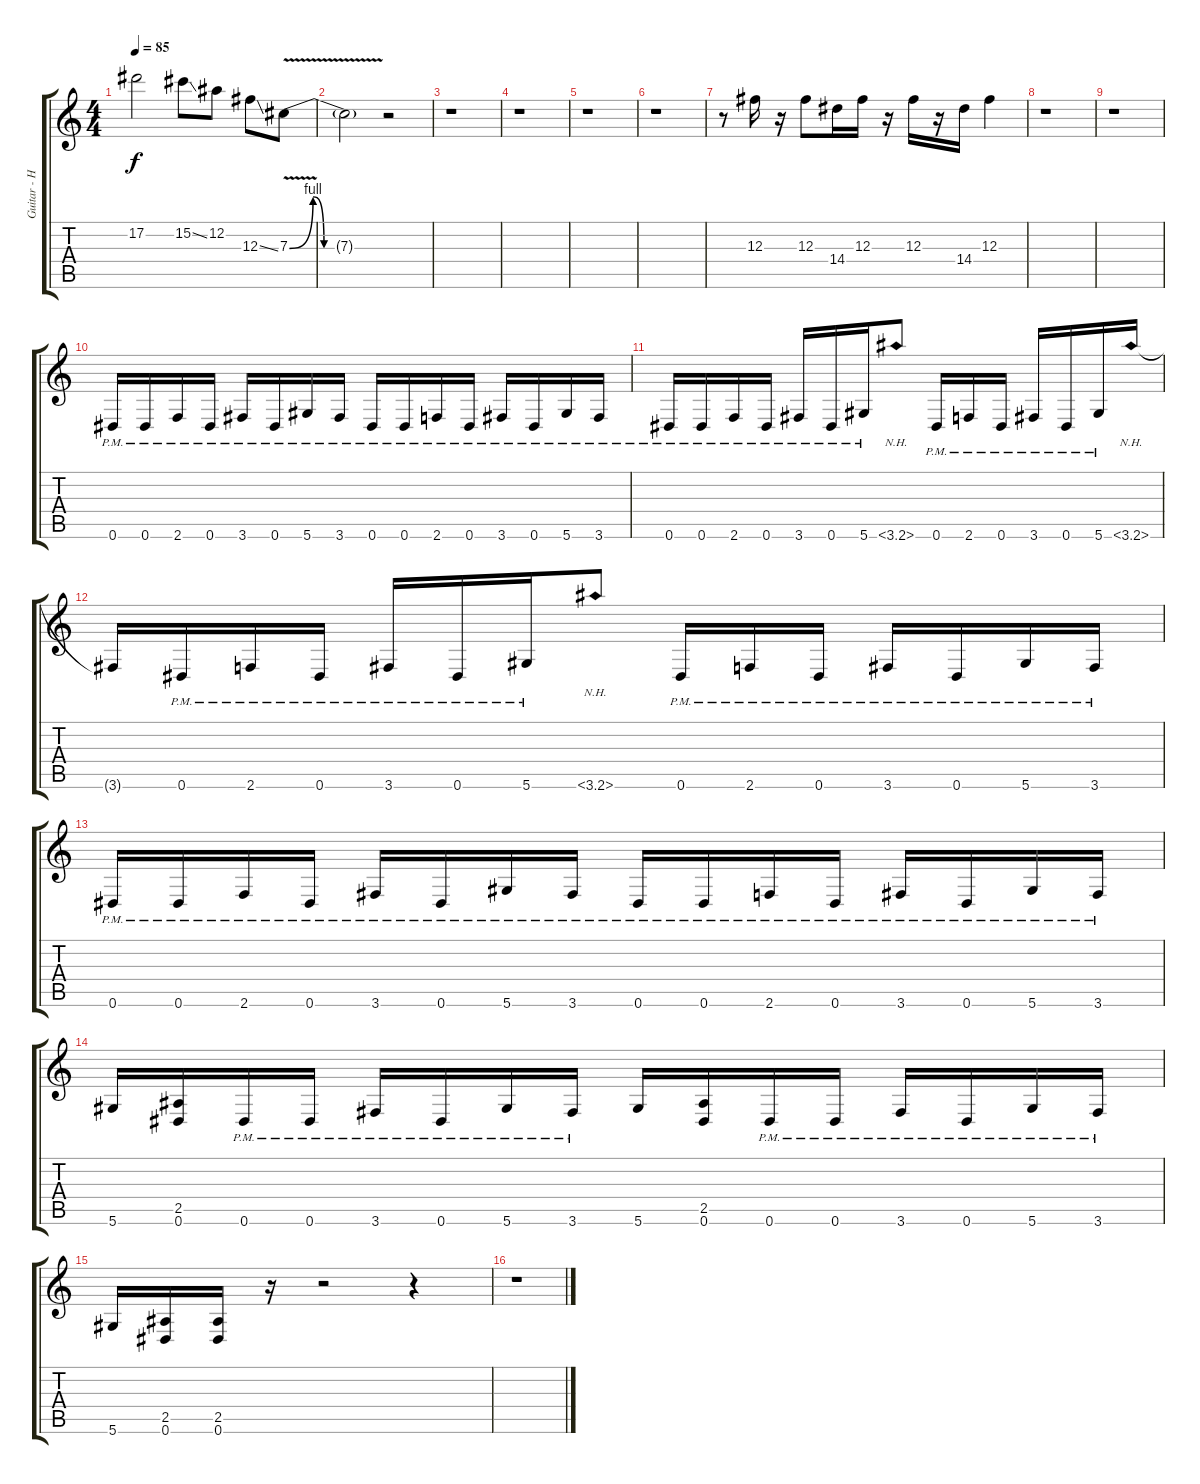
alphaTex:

\track ("Guitar - Henjo Richter" "Guitar - H") {instrument distortionguitar}
\staff {score tabs}
\tuning (Eb4 Bb3 Gb3 Db3 Ab2 Eb2) {hide}
\ts (4 4)
\tempo 85
\clef g2
\ks c
17.2.2{dy f} 15.2{ss}.8 12.2.8 12.3{ss}.8 7.3{be (custom 0 0 15 4 22 0 30 0 45 0 60 0) v}.8 |
7.3{t}.2 r.2 |
r.1 |
r.1 |
r.1 |
r.1 |
r.8 12.3.16 r.16 12.3.8 14.4.16 12.3.16 r.16 12.3.16 r.16 14.4.16 12.3.4 |
r.1 |
r.1 |
0.6{pm}.16 0.6{pm}.16 2.6{pm}.16 0.6{pm}.16 3.6{pm}.16 0.6{pm}.16 5.6{pm}.16 3.6{pm}.16 0.6{pm}.16 0.6{pm}.16 2.6{pm}.16 0.6{pm}.16 3.6{pm}.16 0.6{pm}.16 5.6{pm}.16 3.6{pm}.16 |
0.6{pm}.16 0.6{pm}.16 2.6{pm}.16 0.6{pm}.16 3.6{pm}.16 0.6{pm}.16 5.6{pm}.16 3.6{nh}.8 0.6{pm}.16 2.6{pm}.16 0.6{pm}.16 3.6{pm}.16 0.6{pm}.16 5.6{pm}.16 3.6{nh}.16 |
3.6{t}.16 0.6{pm}.16 2.6{pm}.16 0.6{pm}.16 3.6{pm}.16 0.6{pm}.16 5.6{pm}.16 3.6{nh}.8 0.6{pm}.16 2.6{pm}.16 0.6{pm}.16 3.6{pm}.16 0.6{pm}.16 5.6{pm}.16 3.6{pm}.16 |
0.6{pm}.16 0.6{pm}.16 2.6{pm}.16 0.6{pm}.16 3.6{pm}.16 0.6{pm}.16 5.6{pm}.16 3.6{pm}.16 0.6{pm}.16 0.6{pm}.16 2.6{pm}.16 0.6{pm}.16 3.6{pm}.16 0.6{pm}.16 5.6{pm}.16 3.6{pm}.16 |
5.6.16 (2.5 0.6).16 0.6{pm}.16 0.6{pm}.16 3.6{pm}.16 0.6{pm}.16 5.6{pm}.16 3.6{pm}.16 5.6.16 (2.5 0.6).16 0.6{pm}.16 0.6{pm}.16 3.6{pm}.16 0.6{pm}.16 5.6{pm}.16 3.6{pm}.16 |
5.6.16 (2.5 0.6).16 (2.5 0.6).16 r.16 r.2 r.4 |
r.1
